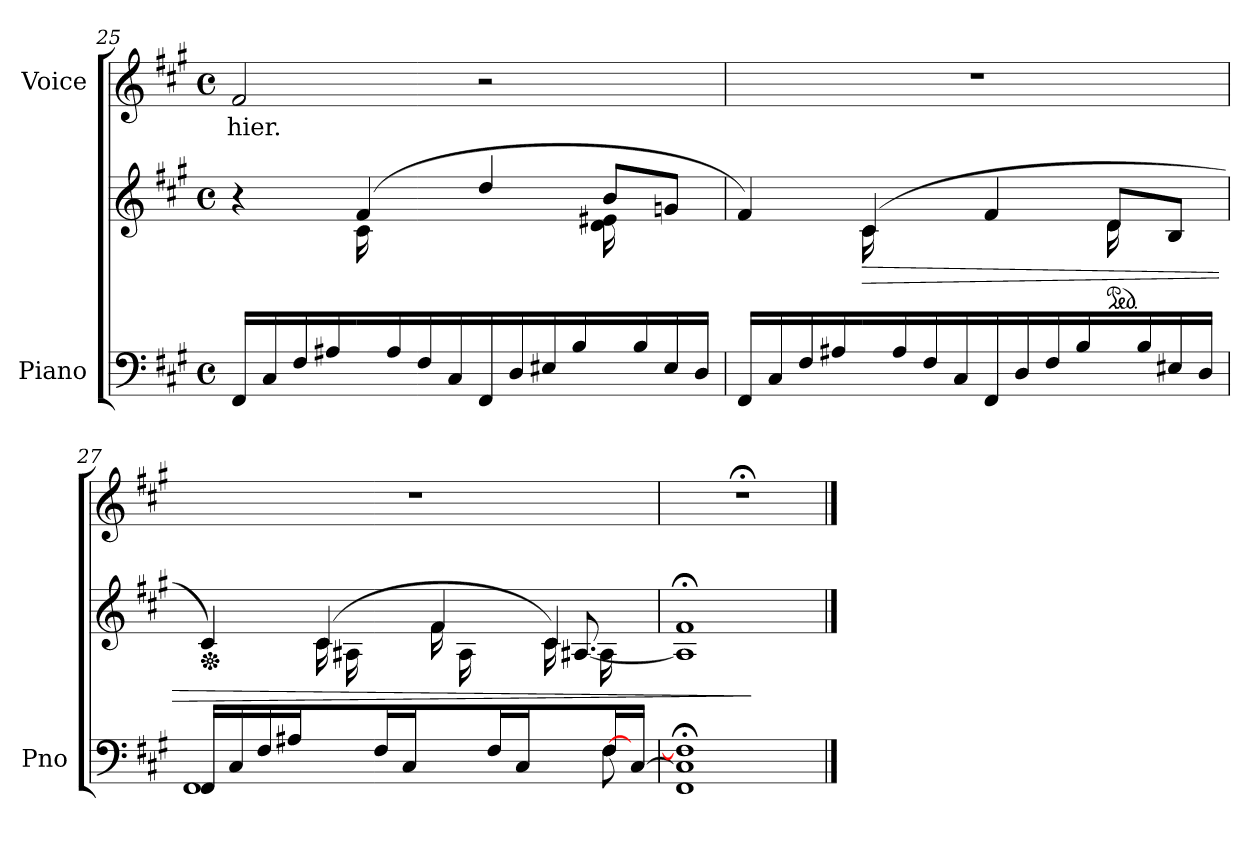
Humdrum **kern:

**kern	**kern	**dynam	**kern	**text
*part2	*part2	*part2	*part1	*part1
*staff3	*staff2	*staff2/3	*staff1	*staff1
*I"Piano	*	*	*I"Voice	*
*I'Pno	*	*	*	*
!!LO:LB:g=z
*clefF4	*clefG2	*	*clefG2	*
*k[f#c#g#]	*k[f#c#g#]	*	*k[f#c#g#]	*
*M4/4	*M4/4	*	*M4/4	*
*met(c)	*met(c)	*	*met(c)	*
=25	=25	=25	=25	=25
*^	*^	*	*	*
!	!	!	!	!	!	!LO:LY:b
16FF#/LL	2rGGyy	4r	4ryy	.	2f#/	hier.
16C#/	.	.	.	.	.	.
16F#/	.	.	.	.	.	.
16A#X/JJ	.	.	.	.	.	.
16ryy	.	(>4f#/	(<16c#\LL	.	.	.
16A#/	.	.	4..ryy	.	.	.
16F#/	.	.	.	.	.	.
16C#/JJ)	.	.	.	.	.	.
16FF#/LL	2rGGyy	4dd/	.	.	2r	.
16D/	.	.	.	.	.	.
16E#X/	.	.	.	.	.	.
16B/JJ	.	.	.	.	.	.
16ryy	.	8b/L	(<16d\ 16e#X\LL	.	.	.
16B/	.	.	8.ryy	.	.	.
16E#/	.	8gn/J	.	.	.	.
16D/JJ)	.	.	.	.	.	.
=26	=26	=26	=26	=26	=26	=26
16FF#/LL	2rGGyy	4f#/)	4ryy	.	1r	.
16C#/	.	.	.	.	.	.
16F#/	.	.	.	.	.	.
16A#X/JJ	.	.	.	.	.	.
!	!	!	!	!LO:HP:b	!	!
16ryy	.	(>4c#/	(<16c#\LL	>	.	.
16A#/	.	.	4..ryy	.	.	.
16F#/	.	.	.	.	.	.
16C#/JJ)	.	.	.	.	.	.
16FF#/LL	2rGGyy	4f#/	.	.	.	.
16D/	.	.	.	.	.	.
16F#/	.	.	.	.	.	.
16B/JJ	.	.	.	.	.	.
*	*	*ped	*	*	*	*
16ryy	.	8d/L	(<16d\LL	.	.	.
16B/	.	.	8.ryy	.	.	.
16E#X/	.	8B/J	.	.	.	.
16D/JJ)	.	.	.	.	.	.
*	*	*v	*v	*	*	*
=27	=27	=27	=27	=27	=27
*	*^	*	*	*	*
*	*	*	*Xped	*	*	*
*	*	*	*^	*	*	*
*	*	*	*	*^	*	*	*
16FF#/LL	2.rFyy	1FF#	4c#/)	2.ryy	4ryy	.	1r	.
16C#/	.	.	.	.	.	.	.	.
16F#/JJ	.	.	.	.	.	.	.	.
16A#X/	.	.	.	.	.	.	.	.
8ryy	.	.	(>4c#/	.	(<16c#\LL	.	.	.
.	.	.	.	.	16A#X\	.	.	.
16F#/	.	.	.	.	8ryy	.	.	.
16C#/JJ)	.	.	.	.	.	.	.	.
8ryy	.	.	4f#/	.	(<16f#\LL	.	.	.
.	.	.	.	.	16A#\	.	.	.
16F#/	.	.	.	.	8ryy	.	.	.
16C#/JJ)	.	.	.	.	.	.	.	.
8ryy	8ryy	.	4c#/)	16reeeyy	16c#\LL	.	.	.
.	.	.	.	[8.A#X/	16A#\	.	.	.
[16F#/	8F#\	.	.	.	8ryy	.	.	.
[16C#/JJ	.	.	.	.	.	.	.	.
*v	*v	*v	*	*	*	*	*	*
*	*v	*v	*v	*	*	*
=28	=28	=28	=28	=28
1FF#;< 1C#];< 1F#];<	1A#];< 1f#;<	.	1r;<	.
.	.	]	.	.
==	==	==	==	==
*-	*-	*-	*-	*-
